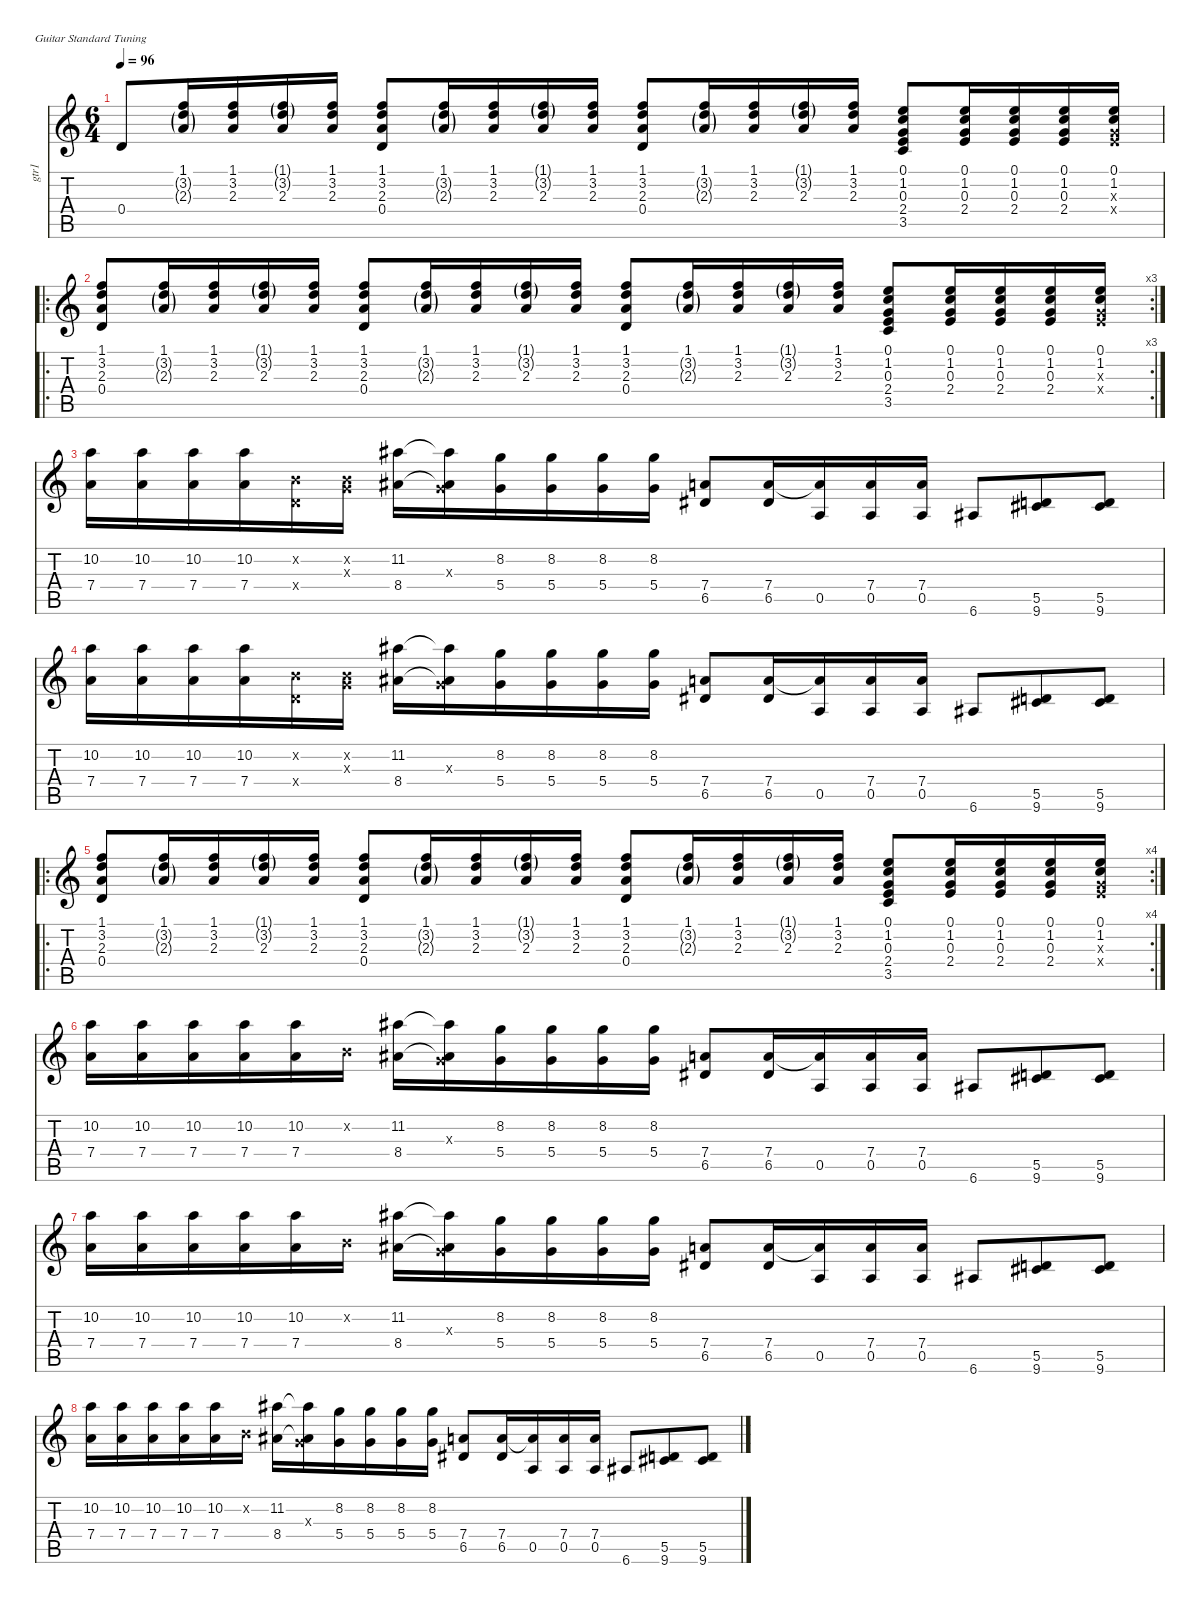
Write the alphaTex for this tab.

\defaultSystemsLayout 4
\hideDynamics
\bracketExtendMode nobrackets
\otherSystemsTrackNameOrientation horizontal
\track ("Guitar 1-hid" "gtr1") {defaultSystemsLayout 4 mute instrument acousticguitarsteel}
\staff {score tabs}
\tuning (E4 B3 G3 D3 A2 E2)
\ts (6 4)
\beaming (8 3 3 3 3)
\tempo 96
\clef g2
\ks aminor
0.4.8{dy f} (1.1 3.2{g} 2.3{g}).16 (1.1 3.2 2.3).16 (1.1{g} 3.2{g} 2.3).16{dy mf} (1.1 3.2 2.3).16{dy f} (1.1 3.2 2.3 0.4).8 (1.1 3.2{g} 2.3{g}).16 (1.1 3.2 2.3).16 (1.1{g} 3.2{g} 2.3).16{dy mf} (1.1 3.2 2.3).16{dy f} (1.1 3.2 2.3 0.4).8 (1.1 3.2{g} 2.3{g}).16 (1.1 3.2 2.3).16 (1.1{g} 3.2{g} 2.3).16 (1.1 3.2 2.3).16 (0.1 1.2 0.3 2.4 3.5).8{dy mf} (0.1 1.2 0.3 2.4).16 (0.1 1.2 0.3 2.4).16 (0.1 1.2 0.3 2.4).16 (0.1 1.2 0.3{x} 2.4{x}).16 |
\ro
\rc 3
(1.1 3.2 2.3 0.4).8{dy f} (1.1 3.2{g} 2.3{g}).16 (1.1 3.2 2.3).16 (1.1{g} 3.2{g} 2.3).16{dy mf} (1.1 3.2 2.3).16{dy f} (1.1 3.2 2.3 0.4).8 (1.1 3.2{g} 2.3{g}).16 (1.1 3.2 2.3).16 (1.1{g} 3.2{g} 2.3).16{dy mf} (1.1 3.2 2.3).16{dy f} (1.1 3.2 2.3 0.4).8 (1.1 3.2{g} 2.3{g}).16 (1.1 3.2 2.3).16 (1.1{g} 3.2{g} 2.3).16 (1.1 3.2 2.3).16 (0.1 1.2 0.3 2.4 3.5).8{dy mf} (0.1 1.2 0.3 2.4).16 (0.1 1.2 0.3 2.4).16 (0.1 1.2 0.3 2.4).16 (0.1 1.2 0.3{x} 2.4{x}).16 |
(10.2 7.4).16{instrument overdrivenguitar} (10.2 7.4).16 (10.2 7.4).16 (10.2 7.4).16 (0.2{x} 0.4{x}).16{dy f} (0.2{x} 0.3{x}).16 (11.2{acc #} 8.4{acc #}).16{dy mf} (11.2{t acc #} 0.3{x} 8.4{t acc #}).16{dy f} (8.2 5.4).16{dy mf} (8.2 5.4).16 (8.2 5.4).16 (8.2 5.4).16 (7.4 6.5{acc #}).8 (7.4 6.5{acc #}).16 (7.4{t} 0.5).16{dy f} (7.4 0.5).16{dy mf} (7.4 0.5).16 6.6{acc #}.8 (5.5 9.6{acc #}).8 (5.5 9.6{acc #}).8 |
(10.2 7.4).16 (10.2 7.4).16 (10.2 7.4).16 (10.2 7.4).16 (0.2{x} 0.4{x}).16{dy f} (0.2{x} 0.3{x}).16 (11.2{acc #} 8.4{acc #}).16{dy mf} (11.2{t acc #} 0.3{x} 8.4{t acc #}).16{dy f} (8.2 5.4).16{dy mf} (8.2 5.4).16 (8.2 5.4).16 (8.2 5.4).16 (7.4 6.5{acc #}).8 (7.4 6.5{acc #}).16 (7.4{t} 0.5).16{dy f} (7.4 0.5).16{dy mf} (7.4 0.5).16 6.6{acc #}.8 (5.5 9.6{acc #}).8 (5.5 9.6{acc #}).8 |
\ro
\rc 4
(1.1 3.2 2.3 0.4).8{dy f instrument acousticguitarsteel} (1.1 3.2{g} 2.3{g}).16 (1.1 3.2 2.3).16 (1.1{g} 3.2{g} 2.3).16{dy mf} (1.1 3.2 2.3).16{dy f} (1.1 3.2 2.3 0.4).8 (1.1 3.2{g} 2.3{g}).16 (1.1 3.2 2.3).16 (1.1{g} 3.2{g} 2.3).16{dy mf} (1.1 3.2 2.3).16{dy f} (1.1 3.2 2.3 0.4).8 (1.1 3.2{g} 2.3{g}).16 (1.1 3.2 2.3).16 (1.1{g} 3.2{g} 2.3).16 (1.1 3.2 2.3).16 (0.1 1.2 0.3 2.4 3.5).8{dy mf} (0.1 1.2 0.3 2.4).16 (0.1 1.2 0.3 2.4).16 (0.1 1.2 0.3 2.4).16 (0.1 1.2 0.3{x} 2.4{x}).16 |
(10.2 7.4).16{instrument overdrivenguitar} (10.2 7.4).16 (10.2 7.4).16 (10.2 7.4).16 (10.2 7.4).16{dy f} 0.2{x}.16 (11.2{acc #} 8.4{acc #}).16{dy mf} (11.2{t acc #} 0.3{x} 8.4{t acc #}).16{dy f} (8.2 5.4).16{dy mf} (8.2 5.4).16 (8.2 5.4).16 (8.2 5.4).16 (7.4 6.5{acc #}).8 (7.4 6.5{acc #}).16 (7.4{t} 0.5).16{dy f} (7.4 0.5).16{dy mf} (7.4 0.5).16 6.6{acc #}.8 (5.5 9.6{acc #}).8 (5.5 9.6{acc #}).8 |
(10.2 7.4).16 (10.2 7.4).16 (10.2 7.4).16 (10.2 7.4).16 (10.2 7.4).16{dy f} 0.2{x}.16 (11.2{acc #} 8.4{acc #}).16{dy mf} (11.2{t acc #} 0.3{x} 8.4{t acc #}).16{dy f} (8.2 5.4).16{dy mf} (8.2 5.4).16 (8.2 5.4).16 (8.2 5.4).16 (7.4 6.5{acc #}).8 (7.4 6.5{acc #}).16 (7.4{t} 0.5).16{dy f} (7.4 0.5).16{dy mf} (7.4 0.5).16 6.6{acc #}.8 (5.5 9.6{acc #}).8 (5.5 9.6{acc #}).8 |
(10.2 7.4).16 (10.2 7.4).16 (10.2 7.4).16 (10.2 7.4).16 (10.2 7.4).16{dy f} 0.2{x}.16 (11.2{acc #} 8.4{acc #}).16{dy mf} (11.2{t acc #} 0.3{x} 8.4{t acc #}).16{dy f} (8.2 5.4).16{dy mf} (8.2 5.4).16 (8.2 5.4).16 (8.2 5.4).16 (7.4 6.5{acc #}).8 (7.4 6.5{acc #}).16 (7.4{t} 0.5).16{dy f} (7.4 0.5).16{dy mf} (7.4 0.5).16 6.6{acc #}.8 (5.5 9.6{acc #}).8 (5.5 9.6{acc #}).8
